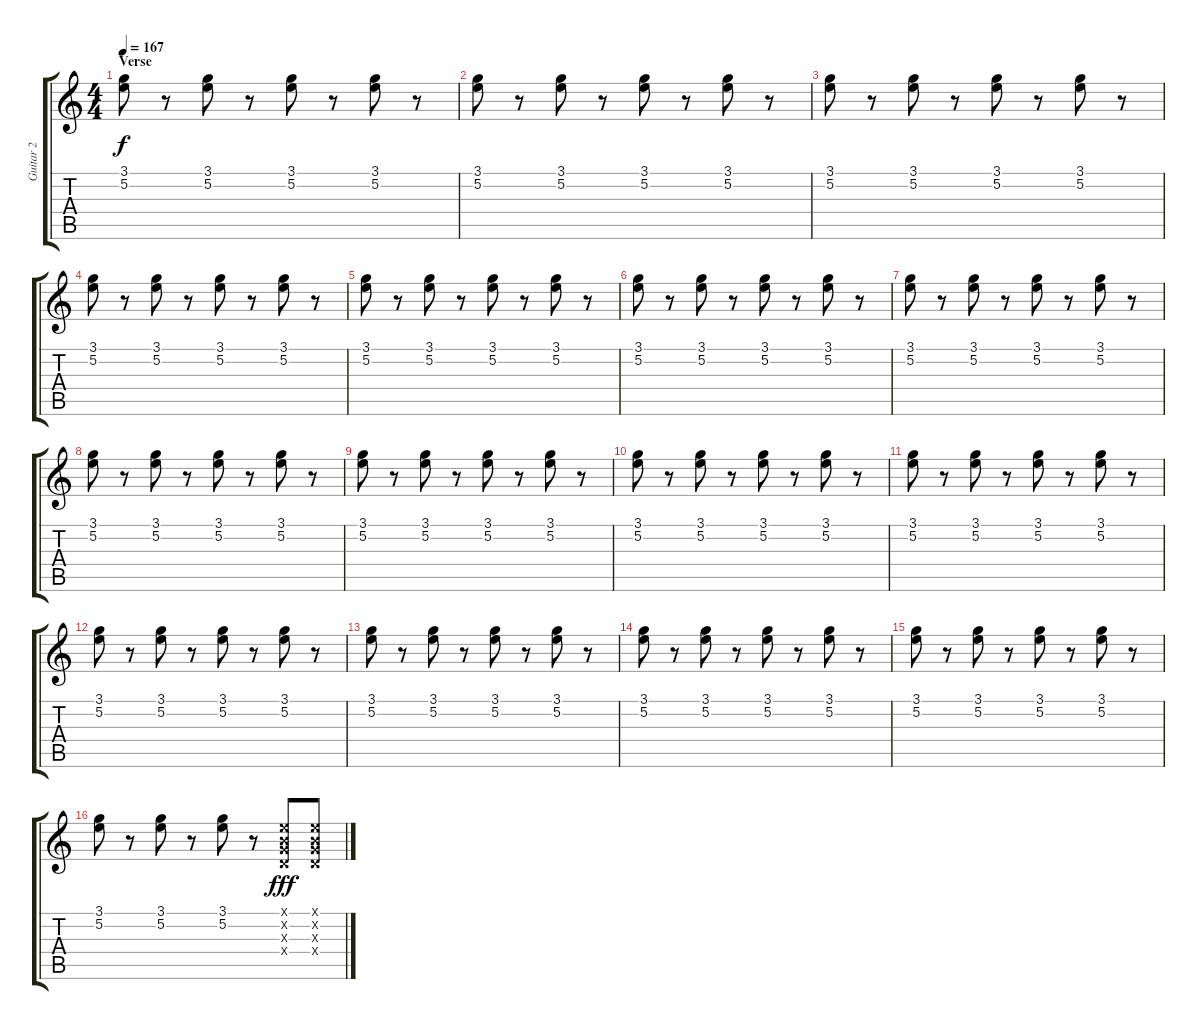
\track ("Guitar 2" "Guitar 2") {instrument acousticguitarsteel}
\staff {score tabs}
\tuning (E4 B3 G3 D3 A2 D2) {hide}
\ts (4 4)
\section ("" "Verse")
\tempo 167
\clef g2
\ks c
(3.1 5.2).8{dy f volume 10 instrument acousticguitarsteel} r.8 (3.1 5.2).8 r.8 (3.1 5.2).8 r.8 (3.1 5.2).8 r.8 |
(3.1 5.2).8 r.8 (3.1 5.2).8 r.8 (3.1 5.2).8 r.8 (3.1 5.2).8 r.8 |
(3.1 5.2).8 r.8 (3.1 5.2).8 r.8 (3.1 5.2).8 r.8 (3.1 5.2).8 r.8 |
(3.1 5.2).8 r.8 (3.1 5.2).8 r.8 (3.1 5.2).8 r.8 (3.1 5.2).8 r.8 |
(3.1 5.2).8 r.8 (3.1 5.2).8 r.8 (3.1 5.2).8 r.8 (3.1 5.2).8 r.8 |
(3.1 5.2).8 r.8 (3.1 5.2).8 r.8 (3.1 5.2).8 r.8 (3.1 5.2).8 r.8 |
(3.1 5.2).8 r.8 (3.1 5.2).8 r.8 (3.1 5.2).8 r.8 (3.1 5.2).8 r.8 |
(3.1 5.2).8 r.8 (3.1 5.2).8 r.8 (3.1 5.2).8 r.8 (3.1 5.2).8 r.8 |
(3.1 5.2).8 r.8 (3.1 5.2).8 r.8 (3.1 5.2).8 r.8 (3.1 5.2).8 r.8 |
(3.1 5.2).8 r.8 (3.1 5.2).8 r.8 (3.1 5.2).8 r.8 (3.1 5.2).8 r.8 |
(3.1 5.2).8 r.8 (3.1 5.2).8 r.8 (3.1 5.2).8 r.8 (3.1 5.2).8 r.8 |
(3.1 5.2).8 r.8 (3.1 5.2).8 r.8 (3.1 5.2).8 r.8 (3.1 5.2).8 r.8 |
(3.1 5.2).8 r.8 (3.1 5.2).8 r.8 (3.1 5.2).8 r.8 (3.1 5.2).8 r.8 |
(3.1 5.2).8 r.8 (3.1 5.2).8 r.8 (3.1 5.2).8 r.8 (3.1 5.2).8 r.8 |
(3.1 5.2).8 r.8 (3.1 5.2).8 r.8 (3.1 5.2).8 r.8 (3.1 5.2).8 r.8 |
(3.1 5.2).8 r.8 (3.1 5.2).8 r.8 (3.1 5.2).8 r.8 (0.1{x} 0.2{x} 0.3{x} 0.4{x}).8{dy fff volume 11 instrument distortionguitar} (0.1{x} 0.2{x} 0.3{x} 0.4{x}).8
